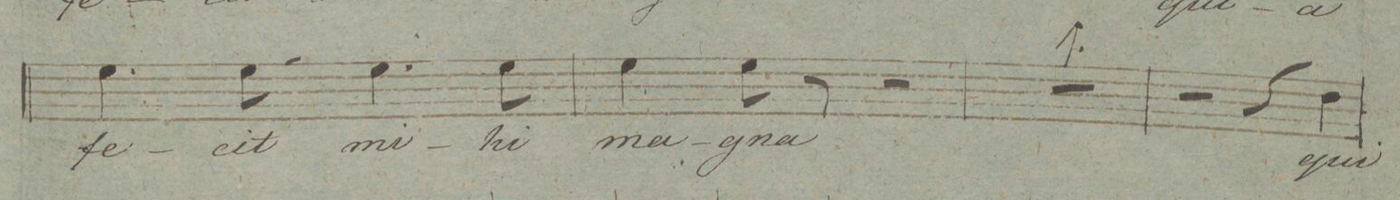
**kern	**text	**dynam
*I"Tenore.	*	*
*clefC4	*	*
*k[]	*	*
*met(c|)	*	*
*M2/2	*	*
4.d\	fe-	.
8d\	-cit	.
4.d\	mi-	.
8d\	-hi	.
=50	=50	=50
4d\	ma-	.
8d\	-gna	.
8r	.	.
2r	.	.
=51	=51	=51
1r	.	.
=52	=52	=52
2r	.	.
4r	.	.
4c\	qui	.
=53	=53	=53
*-	*-	*-
